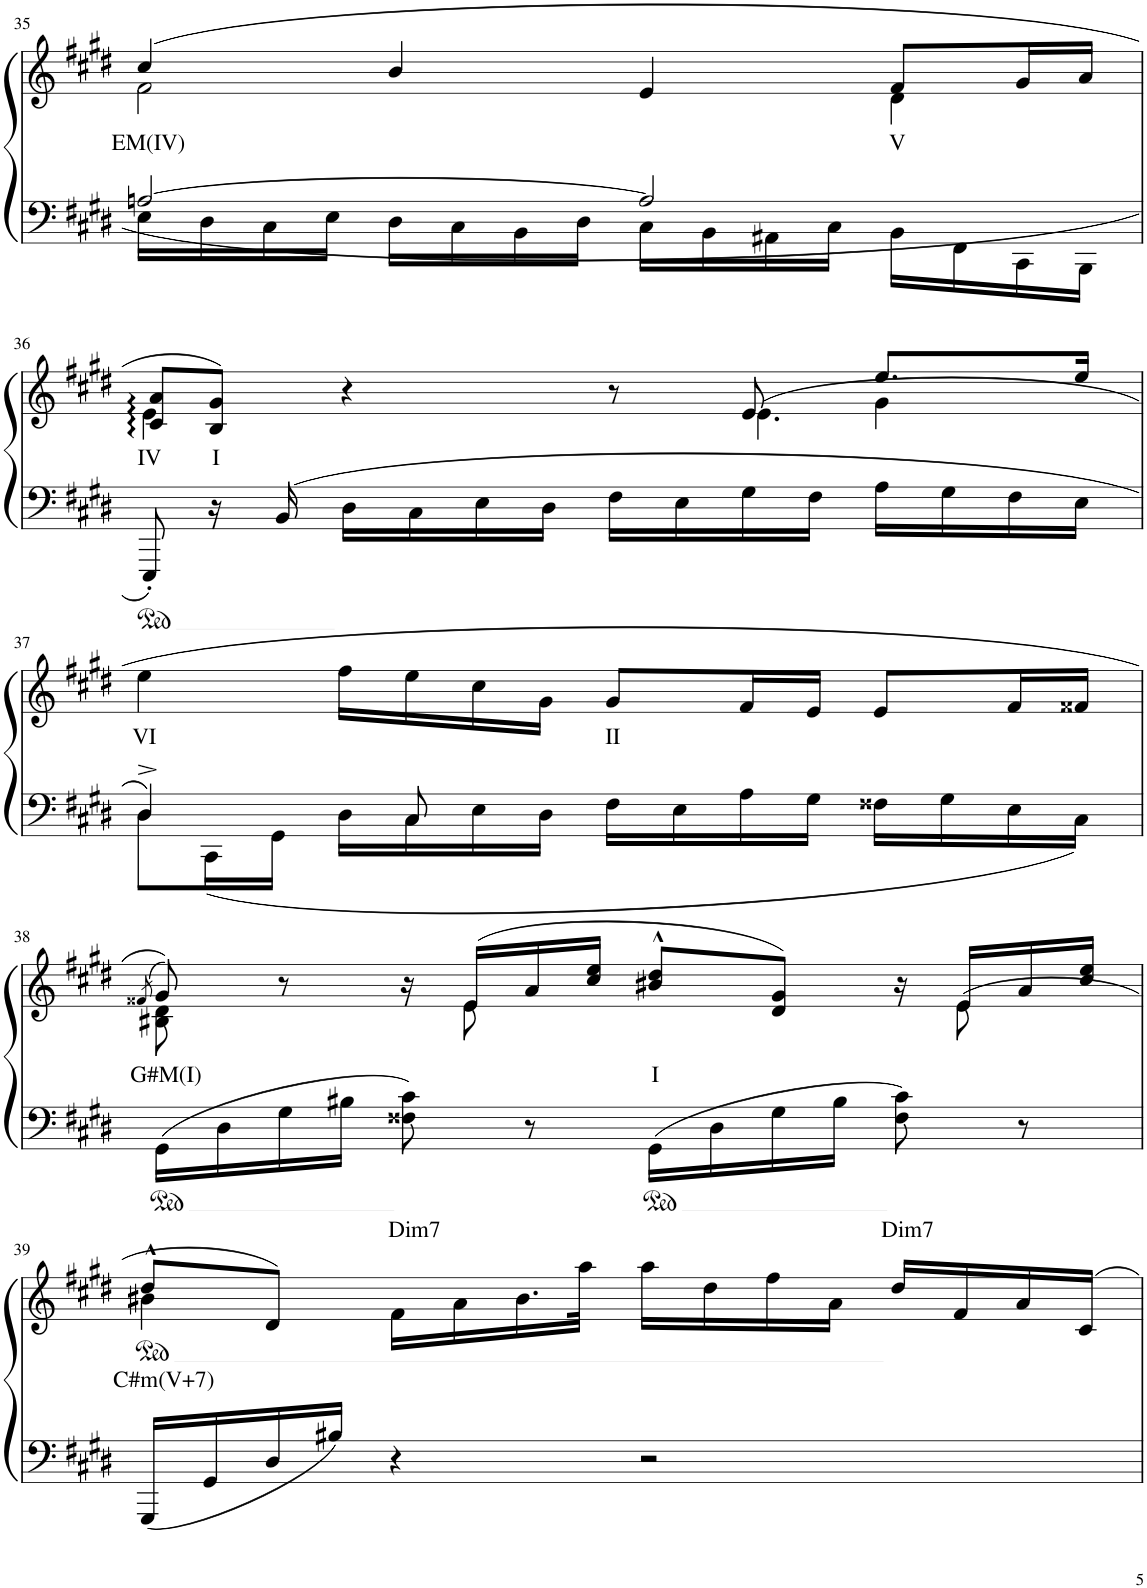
**kern	**text	**kern	**text
*part1	*part1	*part1	*part1
*staff2	*staff2	*staff1	*staff1
*I"Piano	*	*	*
*I'Pno	*	*	*
!!LO:PB:g=z
*clefF4	*	*clefG2	*
*k[f#c#g#d#]	*	*k[f#c#g#d#]	*
*M4/4	*	*M4/4	*
*met(c)	*	*met(c)	*
=35	=35	=35	=35
*^	*	*^	*
!	!	!	!	!	!LO:LY:b
[2An/	16E\LL	.	(4cc#/	2f#\	EM(IV)
.	16D#\	.	.	.	.
.	16C#\	.	.	.	.
.	16E\JJ	.	.	.	.
.	16D#\LL	.	4b/	.	.
.	16C#\	.	.	.	.
.	16BB\	.	.	.	.
.	16D#\JJ	.	.	.	.
2A/]	16C#\LL	.	4e/	4ryy	.
.	16BB\	.	.	.	.
.	16AA#X\	.	.	.	.
.	16C#\JJ	.	.	.	.
!	!	!	!	!	!LO:LY:b
.	16BB\LL	.	8f#/L	4d#\	V
.	16FF#\	.	.	.	.
.	16CC#\	.	16g#/L	.	.
.	16BBB\JJ	.	16a/JJ	.	.
*	*	*	*v	*v	*
!!LO:LB:g=z
=36	=36	=36	=36	=36
!	!	!	!	!LO:LY:b
*	*	*	*^	*
*v	*v	*	*	*^	*
8EEE'/	.	8c#/ 8a/L	4e\	2.ryy	IV
!	!	!	!	!	!LO:LY:b
16r	.	8B/ 8g#/J)	.	.	I
16BB/	.	.	.	.	.
16D#\LL	.	4r	4.ryy	.	.
16C#\	.	.	.	.	.
16E\	.	.	.	.	.
16D#\JJ	.	.	.	.	.
16F#\LL	.	8r	.	.	.
16E\	.	.	.	.	.
16G#\	.	8e/	(>4.e\	.	.
16F#\JJ	.	.	.	.	.
16A\LL	.	8.ee/L	.	4g#\	.
16G#\	.	.	.	.	.
16F#\	.	.	.	.	.
16E\JJ	.	16ee/Jk	.	.	.
*	*	*v	*v	*v	*
!!LO:LB:g=z
=37	=37	=37	=37
*^	*	*	*
!	!	!	!	!LO:LY:b
4D#^/	8D#\L	.	4ee\	VI
.	(16CC#\L	.	.	.
.	16GG#\JJ	.	.	.
16D#\LL	16ryy	.	16ff#\LL	.
16C#\	8C#/	.	16ee\	.
16E\	.	.	16cc#\	.
16D#\JJ	2ryy	.	16g#\JJ	.
!	!	!	!	!LO:LY:b
16F#\LL	.	.	8g#/L	II
16E\	.	.	.	.
16A\	.	.	16f#/L	.
16G#\JJ	.	.	16e/JJ	.
16F##X\LL	.	.	8e/L	.
16G#\	.	.	.	.
16E\	.	.	16f#/L	.
16C#\JJ	16ryy	.	16f##X/JJ	.
*v	*v	*	*	*
!!LO:LB:g=z
=38	=38	=38	=38
.	.	8qf##X/	.
*	*	*^	*
!	!	!	!	!LO:LY:b
16GG#\LL	.	8g#/))	8B#X\ 8d#\	G#M(I)
16D#\	.	.	.	.
16G#\	.	8r	8.ryy	.
16B#X\JJ	.	.	.	.
!	!LO:LY:b	!	!	!
8F##X\ 8c#\	Dim7	16r	.	.
.	.	(16e/LL	8e\	.
8r	.	16a/	.	.
.	.	16cc#/ 16ee/JJ	4.ryy	.
!	!	!	!	!LO:LY:b
16GG#\LL	.	8b#X/^^ 8dd#/^^L	.	I
16D#\	.	.	.	.
16G#\	.	8d#/ 8g#/J)	.	.
16B#\JJ	.	.	.	.
!	!LO:LY:b	!	!	!
8F##\ 8c#\	Dim7	16r	.	.
.	.	16e/LL	(>8e\	.
8r	.	16a/	.	.
.	.	16cc#/ 16ee/JJ	16ryy	.
!!LO:LB:g=z	!!
=39	=39	=39	=39	=39
!	!	!	!	!LO:LY:b
16GGG#/LL	.	8dd#^^/L	4b#X\	C#m(V+7)
16GG#/	.	.	.	.
16D#/	.	8d#/J)	.	.
16B#X/JJ	.	.	.	.
4r	.	16f#\LL	2.ryy	.
.	.	16a\	.	.
.	.	16.b#\	.	.
.	.	32aa\JJk	.	.
2r	.	16aa\LL	.	.
.	.	16dd#\	.	.
.	.	16ff#\	.	.
.	.	16a\JJ	.	.
.	.	16dd#/LL	.	.
.	.	16f#/	.	.
.	.	16a/	.	.
.	.	16c#/JJ	.	.
*	*	*v	*v	*
=	=	=	=
*-	*-	*-	*-
